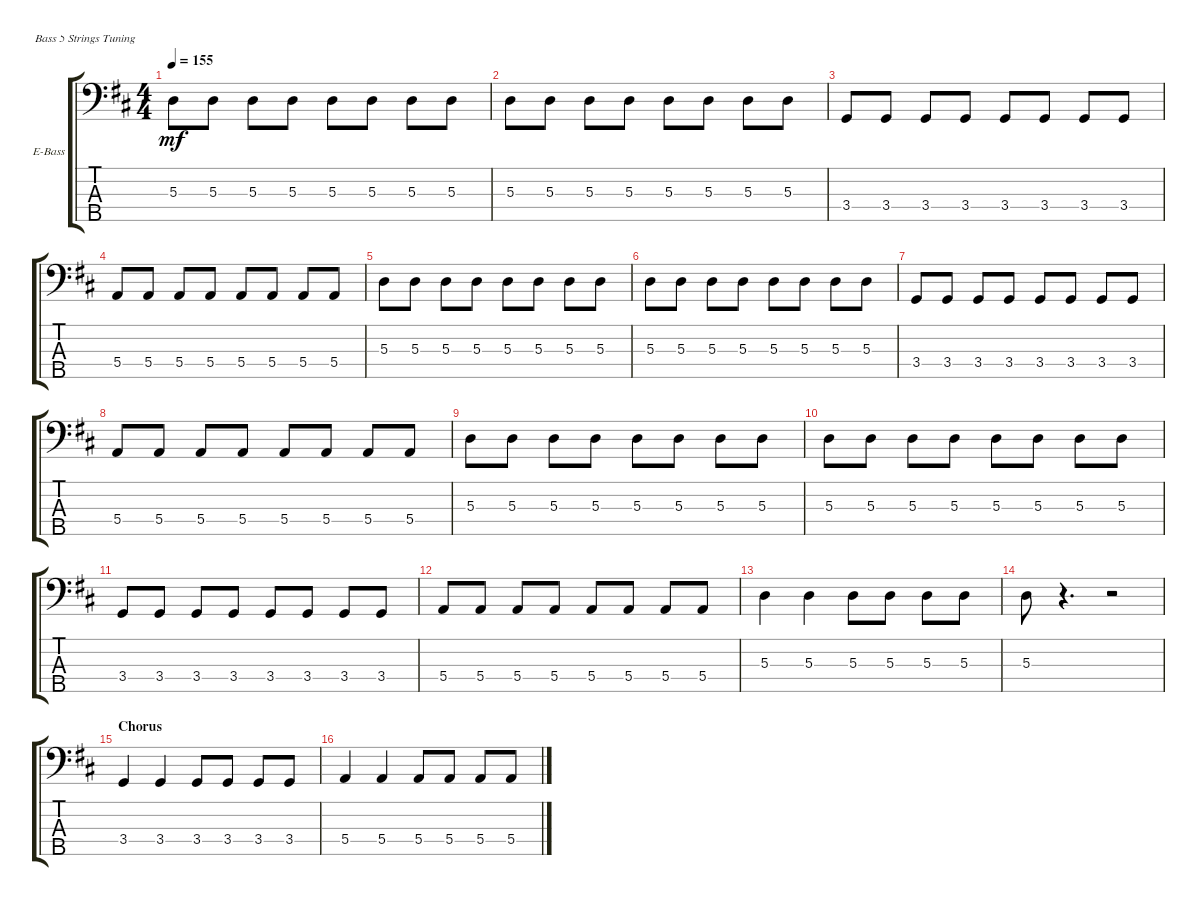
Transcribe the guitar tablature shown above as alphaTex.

\defaultSystemsLayout 4
\bracketExtendMode groupsimilarinstruments
\firstSystemTrackNameOrientation horizontal
\otherSystemsTrackNameOrientation horizontal
\track ("Electric Bass (Andera Kjølholm)" "E-Bass") {instrument electricbassfinger}
\staff {score tabs}
\tuning (G2 D2 A1 E1 B0)
\ts (4 4)
\tempo 155
\clef f4
\scale
0.333333
\ks d
5.3.8{dy mf} 5.3.8 5.3.8 5.3.8 5.3.8 5.3.8 5.3.8 5.3.8 |
\scale
0.333333 5.3.8 5.3.8 5.3.8 5.3.8 5.3.8 5.3.8 5.3.8 5.3.8 |
\scale
0.333333 3.4.8 3.4.8 3.4.8 3.4.8 3.4.8 3.4.8 3.4.8 3.4.8 |
\scale
0.333333 5.4.8 5.4.8 5.4.8 5.4.8 5.4.8 5.4.8 5.4.8 5.4.8 |
\scale
0.333333 5.3.8 5.3.8 5.3.8 5.3.8 5.3.8 5.3.8 5.3.8 5.3.8 |
\scale
0.333333 5.3.8 5.3.8 5.3.8 5.3.8 5.3.8 5.3.8 5.3.8 5.3.8 |
\scale
0.333333 3.4.8 3.4.8 3.4.8 3.4.8 3.4.8 3.4.8 3.4.8 3.4.8 |
\scale
0.333333 5.4.8 5.4.8 5.4.8 5.4.8 5.4.8 5.4.8 5.4.8 5.4.8 |
\scale
0.333333 5.3.8 5.3.8 5.3.8 5.3.8 5.3.8 5.3.8 5.3.8 5.3.8 |
\scale
0.333333 5.3.8 5.3.8 5.3.8 5.3.8 5.3.8 5.3.8 5.3.8 5.3.8 |
\scale
0.333333 3.4.8 3.4.8 3.4.8 3.4.8 3.4.8 3.4.8 3.4.8 3.4.8 |
\scale
0.333333 5.4.8 5.4.8 5.4.8 5.4.8 5.4.8 5.4.8 5.4.8 5.4.8 |
\scale
0.333333 5.3.4 5.3.4 5.3.8 5.3.8 5.3.8 5.3.8 |
\scale
0.333333 5.3.8 r.4{d} r.2 |
\section ("" "Chorus")
\scale
0.333333 3.4.4 3.4.4 3.4.8 3.4.8 3.4.8 3.4.8 |
\scale
0.333333 5.4.4 5.4.4 5.4.8 5.4.8 5.4.8 5.4.8
